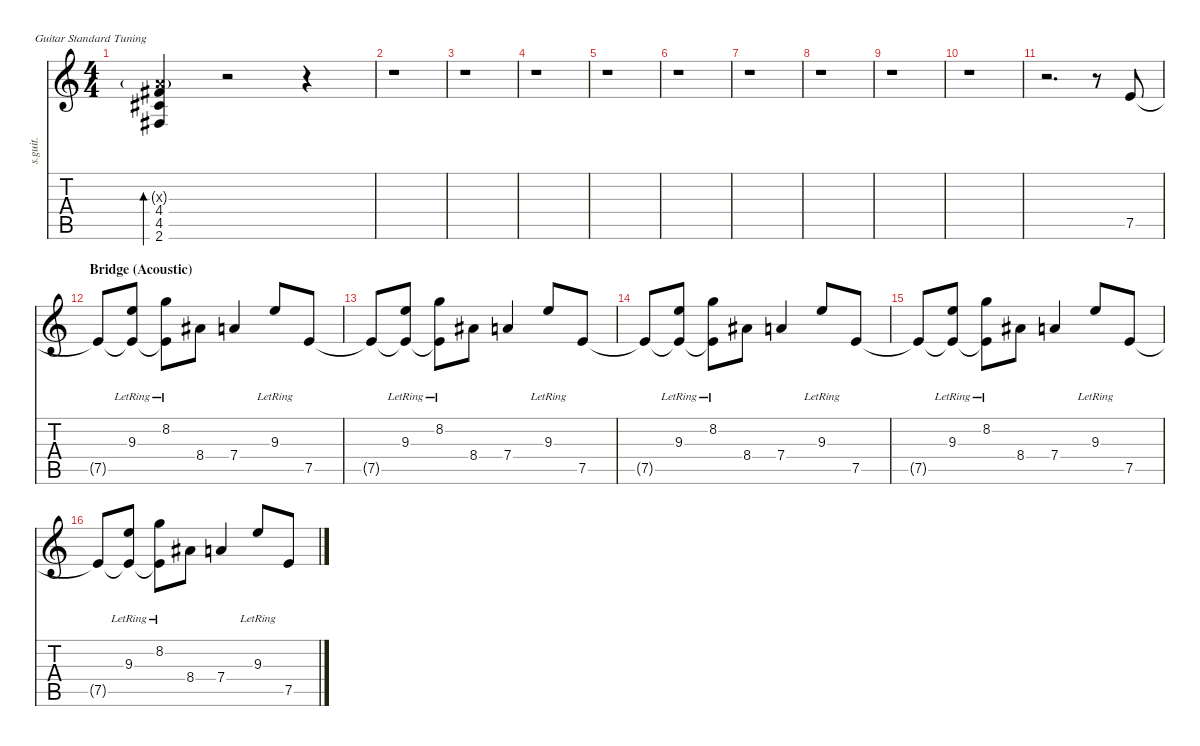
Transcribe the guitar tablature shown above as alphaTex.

\defaultSystemsLayout 4
\hideDynamics
\bracketExtendMode nobrackets
\track ("Acoustic Guitar" "s.guit.") {instrument acousticguitarnylon}
\staff {score tabs}
\tuning (E4 B3 G3 D3 A2 E2)
\ts (4 4)
\tempo (124 hide)
\clef g2
\ks c
(2.3{g x} 4.4{acc #} 4.5{acc #} 2.6{acc #}).4{bd 30 lyrics (0 "") lyrics (1 "") lyrics (2 "") lyrics (3 "") lyrics (4 "") dy p} r.2 r.4 |
r.1 |
r.1 |
r.1 |
r.1 |
r.1 |
r.1 |
r.1 |
r.1 |
r.1 |
r.2{d} r.8 7.5.8{lyrics (0 "") lyrics (1 "") lyrics (2 "") lyrics (3 "") lyrics (4 "") dy f} |
\section ("" "Bridge (Acoustic)")
7.5{t}.8{lyrics (0 "") lyrics (1 "") lyrics (2 "") lyrics (3 "") lyrics (4 "")} (9.3{lr} 7.5{lr t}).8{lyrics (0 "") lyrics (1 "") lyrics (2 "") lyrics (3 "") lyrics (4 "")} (8.2{lr} 7.5{lr t}).8{lyrics (0 "") lyrics (1 "") lyrics (2 "") lyrics (3 "") lyrics (4 "")} 8.4{acc #}.8{lyrics (0 "") lyrics (1 "") lyrics (2 "") lyrics (3 "") lyrics (4 "")} 7.4.4{lyrics (0 "") lyrics (1 "") lyrics (2 "") lyrics (3 "") lyrics (4 "")} 9.3{lr}.8{lyrics (0 "") lyrics (1 "") lyrics (2 "") lyrics (3 "") lyrics (4 "")} 7.5.8{lyrics (0 "") lyrics (1 "") lyrics (2 "") lyrics (3 "") lyrics (4 "")} |
7.5{t}.8{lyrics (0 "") lyrics (1 "") lyrics (2 "") lyrics (3 "") lyrics (4 "")} (9.3{lr} 7.5{lr t}).8{lyrics (0 "") lyrics (1 "") lyrics (2 "") lyrics (3 "") lyrics (4 "")} (8.2{lr} 7.5{lr t}).8{lyrics (0 "") lyrics (1 "") lyrics (2 "") lyrics (3 "") lyrics (4 "")} 8.4{acc #}.8{lyrics (0 "") lyrics (1 "") lyrics (2 "") lyrics (3 "") lyrics (4 "")} 7.4.4{lyrics (0 "") lyrics (1 "") lyrics (2 "") lyrics (3 "") lyrics (4 "")} 9.3{lr}.8{lyrics (0 "") lyrics (1 "") lyrics (2 "") lyrics (3 "") lyrics (4 "")} 7.5.8{lyrics (0 "") lyrics (1 "") lyrics (2 "") lyrics (3 "") lyrics (4 "")} |
7.5{t}.8{lyrics (0 "") lyrics (1 "") lyrics (2 "") lyrics (3 "") lyrics (4 "")} (9.3{lr} 7.5{lr t}).8{lyrics (0 "") lyrics (1 "") lyrics (2 "") lyrics (3 "") lyrics (4 "")} (8.2{lr} 7.5{lr t}).8{lyrics (0 "") lyrics (1 "") lyrics (2 "") lyrics (3 "") lyrics (4 "")} 8.4{acc #}.8{lyrics (0 "") lyrics (1 "") lyrics (2 "") lyrics (3 "") lyrics (4 "")} 7.4.4{lyrics (0 "") lyrics (1 "") lyrics (2 "") lyrics (3 "") lyrics (4 "")} 9.3{lr}.8{lyrics (0 "") lyrics (1 "") lyrics (2 "") lyrics (3 "") lyrics (4 "")} 7.5.8{lyrics (0 "") lyrics (1 "") lyrics (2 "") lyrics (3 "") lyrics (4 "")} |
7.5{t}.8{lyrics (0 "") lyrics (1 "") lyrics (2 "") lyrics (3 "") lyrics (4 "")} (9.3{lr} 7.5{lr t}).8{lyrics (0 "") lyrics (1 "") lyrics (2 "") lyrics (3 "") lyrics (4 "")} (8.2{lr} 7.5{lr t}).8{lyrics (0 "") lyrics (1 "") lyrics (2 "") lyrics (3 "") lyrics (4 "")} 8.4{acc #}.8{lyrics (0 "") lyrics (1 "") lyrics (2 "") lyrics (3 "") lyrics (4 "")} 7.4.4{lyrics (0 "") lyrics (1 "") lyrics (2 "") lyrics (3 "") lyrics (4 "")} 9.3{lr}.8{lyrics (0 "") lyrics (1 "") lyrics (2 "") lyrics (3 "") lyrics (4 "")} 7.5.8{lyrics (0 "") lyrics (1 "") lyrics (2 "") lyrics (3 "") lyrics (4 "")} |
7.5{t}.8{lyrics (0 "") lyrics (1 "") lyrics (2 "") lyrics (3 "") lyrics (4 "")} (9.3{lr} 7.5{lr t}).8{lyrics (0 "") lyrics (1 "") lyrics (2 "") lyrics (3 "") lyrics (4 "")} (8.2{lr} 7.5{lr t}).8{lyrics (0 "") lyrics (1 "") lyrics (2 "") lyrics (3 "") lyrics (4 "")} 8.4{acc #}.8{lyrics (0 "") lyrics (1 "") lyrics (2 "") lyrics (3 "") lyrics (4 "")} 7.4.4{lyrics (0 "") lyrics (1 "") lyrics (2 "") lyrics (3 "") lyrics (4 "")} 9.3{lr}.8{lyrics (0 "") lyrics (1 "") lyrics (2 "") lyrics (3 "") lyrics (4 "")} 7.5.8{lyrics (0 "") lyrics (1 "") lyrics (2 "") lyrics (3 "") lyrics (4 "")}
